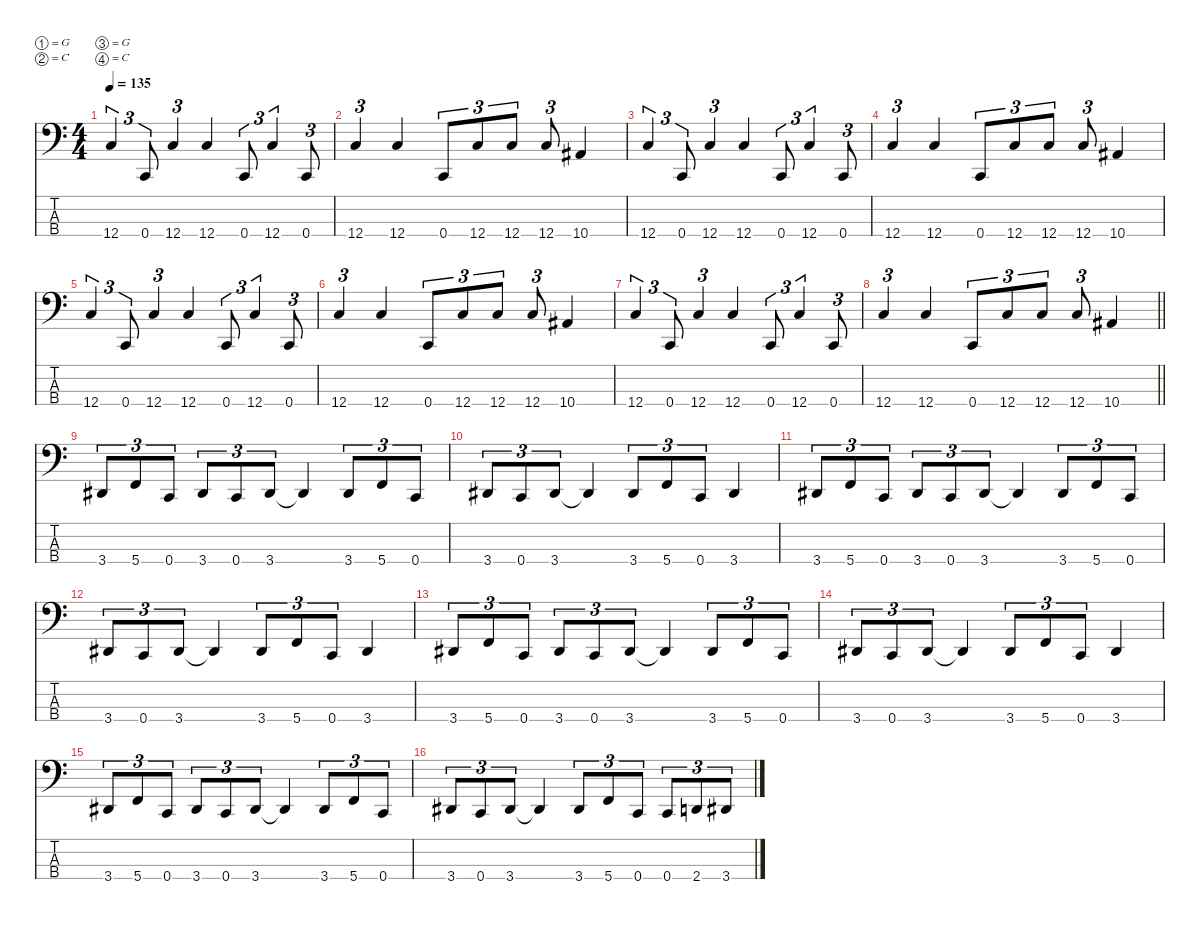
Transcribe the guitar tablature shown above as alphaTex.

\defaultSystemsLayout 4
\hideDynamics
\bracketExtendMode nobrackets
\singleTrackTrackNamePolicy hidden
\multiTrackTrackNamePolicy hidden
\otherSystemsTrackNameOrientation horizontal
\track ("Craig McFarland" "el.bs.") {defaultSystemsLayout 8 instrument electricbasspick}
\staff {score tabs}
\tuning (G2 C2 G1 C1)
\ts (4 4)
\tempo 135
\clef f4
\ks c
12.4.4{tu (3 2) dy f beam Up} 0.4.8{tu (3 2) beam Up} 12.4.4{tu (3 2) beam Up} 12.4.4{beam Up} 0.4.8{tu (3 2) beam Up} 12.4.4{tu (3 2) beam Up} 0.4.8{tu (3 2) beam Up} |
12.4.4{tu (3 2) beam Up} 12.4.4{beam Up} 0.4.8{tu (3 2) beam Up} 12.4.8{tu (3 2) beam Up} 12.4.8{tu (3 2) beam Up} 12.4.8{tu (3 2) beam Up} 10.4{acc #}.4{beam Up} |
12.4.4{tu (3 2) beam Up} 0.4.8{tu (3 2) beam Up} 12.4.4{tu (3 2) beam Up} 12.4.4{beam Up} 0.4.8{tu (3 2) beam Up} 12.4.4{tu (3 2) beam Up} 0.4.8{tu (3 2) beam Up} |
12.4.4{tu (3 2) beam Up} 12.4.4{beam Up} 0.4.8{tu (3 2) beam Up} 12.4.8{tu (3 2) beam Up} 12.4.8{tu (3 2) beam Up} 12.4.8{tu (3 2) beam Up} 10.4{acc #}.4{beam Up} |
12.4.4{tu (3 2) beam Up} 0.4.8{tu (3 2) beam Up} 12.4.4{tu (3 2) beam Up} 12.4.4{beam Up} 0.4.8{tu (3 2) beam Up} 12.4.4{tu (3 2) beam Up} 0.4.8{tu (3 2) beam Up} |
12.4.4{tu (3 2) beam Up} 12.4.4{beam Up} 0.4.8{tu (3 2) beam Up} 12.4.8{tu (3 2) beam Up} 12.4.8{tu (3 2) beam Up} 12.4.8{tu (3 2) beam Up} 10.4{acc #}.4{beam Up} |
12.4.4{tu (3 2) beam Up} 0.4.8{tu (3 2) beam Up} 12.4.4{tu (3 2) beam Up} 12.4.4{beam Up} 0.4.8{tu (3 2) beam Up} 12.4.4{tu (3 2) beam Up} 0.4.8{tu (3 2) beam Up} |
\barLineRight lightlight
12.4.4{tu (3 2) beam Up} 12.4.4{beam Up} 0.4.8{tu (3 2) beam Up} 12.4.8{tu (3 2) beam Up} 12.4.8{tu (3 2) beam Up} 12.4.8{tu (3 2) beam Up} 10.4{acc #}.4{beam Up} |
3.4{acc #}.8{tu (3 2) beam Up} 5.4.8{tu (3 2) beam Up} 0.4.8{tu (3 2) beam Up} 3.4{acc #}.8{tu (3 2) beam Up} 0.4.8{tu (3 2) beam Up} 3.4{acc #}.8{tu (3 2) beam Up} 3.4{t acc #}.4{beam Up} 3.4{acc #}.8{tu (3 2) beam Up} 5.4.8{tu (3 2) beam Up} 0.4.8{tu (3 2) beam Up} |
3.4{acc #}.8{tu (3 2) beam Up} 0.4.8{tu (3 2) beam Up} 3.4{acc #}.8{tu (3 2) beam Up} 3.4{t acc #}.4{beam Up} 3.4{acc #}.8{tu (3 2) beam Up} 5.4.8{tu (3 2) beam Up} 0.4.8{tu (3 2) beam Up} 3.4{acc #}.4{beam Up} |
3.4{acc #}.8{tu (3 2) beam Up} 5.4.8{tu (3 2) beam Up} 0.4.8{tu (3 2) beam Up} 3.4{acc #}.8{tu (3 2) beam Up} 0.4.8{tu (3 2) beam Up} 3.4{acc #}.8{tu (3 2) beam Up} 3.4{t acc #}.4{beam Up} 3.4{acc #}.8{tu (3 2) beam Up} 5.4.8{tu (3 2) beam Up} 0.4.8{tu (3 2) beam Up} |
3.4{acc #}.8{tu (3 2) beam Up} 0.4.8{tu (3 2) beam Up} 3.4{acc #}.8{tu (3 2) beam Up} 3.4{t acc #}.4{beam Up} 3.4{acc #}.8{tu (3 2) beam Up} 5.4.8{tu (3 2) beam Up} 0.4.8{tu (3 2) beam Up} 3.4{acc #}.4{beam Up} |
3.4{acc #}.8{tu (3 2) beam Up} 5.4.8{tu (3 2) beam Up} 0.4.8{tu (3 2) beam Up} 3.4{acc #}.8{tu (3 2) beam Up} 0.4.8{tu (3 2) beam Up} 3.4{acc #}.8{tu (3 2) beam Up} 3.4{t acc #}.4{beam Up} 3.4{acc #}.8{tu (3 2) beam Up} 5.4.8{tu (3 2) beam Up} 0.4.8{tu (3 2) beam Up} |
3.4{acc #}.8{tu (3 2) beam Up} 0.4.8{tu (3 2) beam Up} 3.4{acc #}.8{tu (3 2) beam Up} 3.4{t acc #}.4{beam Up} 3.4{acc #}.8{tu (3 2) beam Up} 5.4.8{tu (3 2) beam Up} 0.4.8{tu (3 2) beam Up} 3.4{acc #}.4{beam Up} |
3.4{acc #}.8{tu (3 2) beam Up} 5.4.8{tu (3 2) beam Up} 0.4.8{tu (3 2) beam Up} 3.4{acc #}.8{tu (3 2) beam Up} 0.4.8{tu (3 2) beam Up} 3.4{acc #}.8{tu (3 2) beam Up} 3.4{t acc #}.4{beam Up} 3.4{acc #}.8{tu (3 2) beam Up} 5.4.8{tu (3 2) beam Up} 0.4.8{tu (3 2) beam Up} |
3.4{acc #}.8{tu (3 2) beam Up} 0.4.8{tu (3 2) beam Up} 3.4{acc #}.8{tu (3 2) beam Up} 3.4{t acc #}.4{beam Up} 3.4{acc #}.8{tu (3 2) beam Up} 5.4.8{tu (3 2) beam Up} 0.4.8{tu (3 2) beam Up} 0.4.8{tu (3 2) beam Up} 2.4.8{tu (3 2) beam Up} 3.4{acc #}.8{tu (3 2) beam Up}
